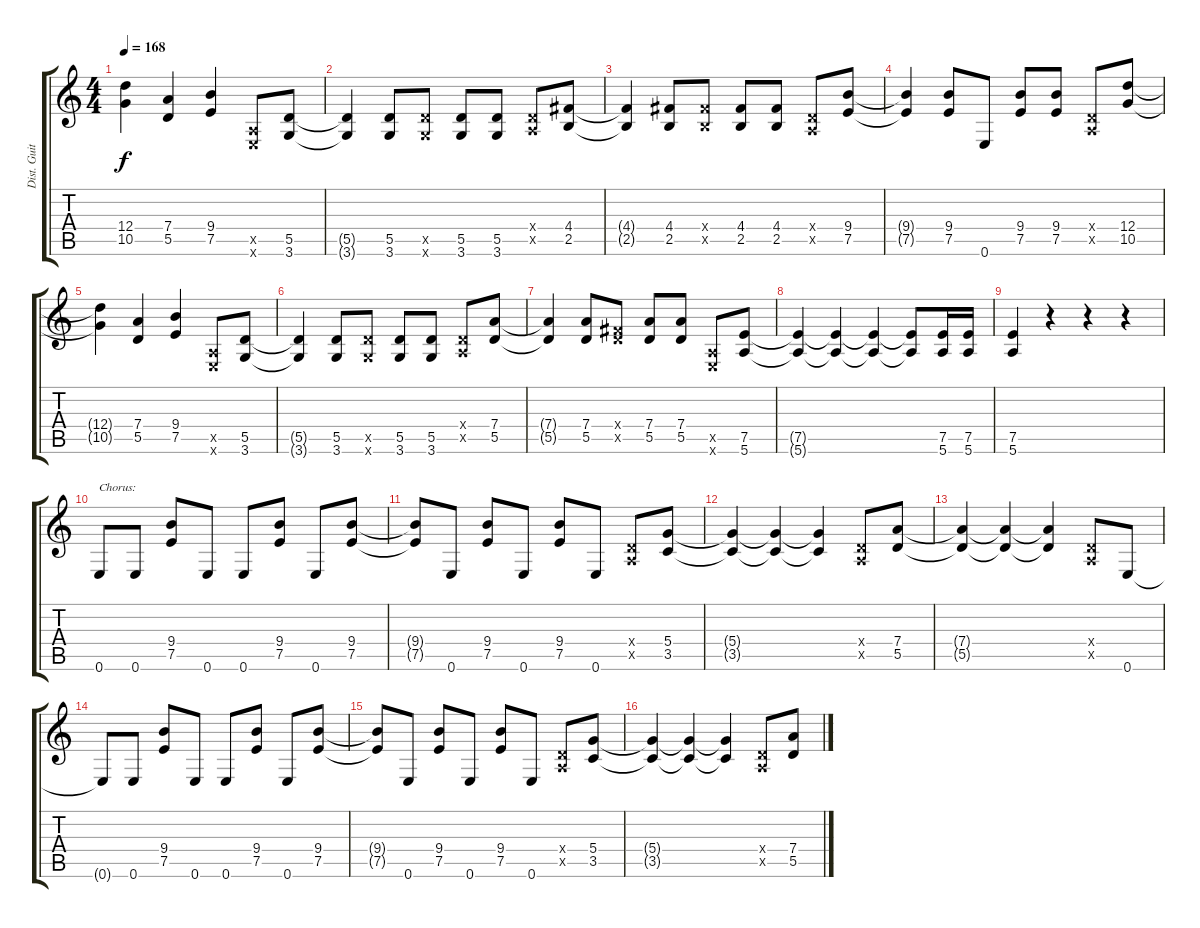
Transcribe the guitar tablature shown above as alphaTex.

\track ("Dist. Guitar 2" "Dist. Guit") {instrument distortionguitar}
\staff {score tabs}
\tuning (E4 B3 G3 D3 A2 E2) {hide}
\ts (4 4)
\tempo 168
\clef g2
\ks c
(12.4{t} 10.5{t}).4{dy f} (7.4 5.5).4 (9.4 7.5).4 (0.5{x} 0.6{x}).8 (5.5 3.6).8 |
(5.5{t} 3.6{t}).4 (5.5 3.6).8 (5.5{x} 3.6{x}).8 (5.5 3.6).8 (5.5 3.6).8 (0.4{x} 0.5{x}).8 (4.4 2.5).8 |
(4.4{t} 2.5{t}).4 (4.4 2.5).8 (4.4{x} 2.5{x}).8 (4.4 2.5).8 (4.4 2.5).8 (0.4{x} 0.5{x}).8 (9.4 7.5).8 |
(9.4{t} 7.5{t}).4 (9.4 7.5).8 0.6.8 (9.4 7.5).8 (9.4 7.5).8 (0.4{x} 0.5{x}).8 (12.4 10.5).8 |
(12.4{t} 10.5{t}).4 (7.4 5.5).4 (9.4 7.5).4 (0.5{x} 0.6{x}).8 (5.5 3.6).8 |
(5.5{t} 3.6{t}).4 (5.5 3.6).8 (5.5{x} 3.6{x}).8 (5.5 3.6).8 (5.5 3.6).8 (0.4{x} 0.5{x}).8 (7.4 5.5).8 |
(7.4{t} 5.5{t}).4 (7.4 5.5).8 (4.4{x} 5.5{x}).8 (7.4 5.5).8 (7.4 5.5).8 (0.5{x} 0.6{x}).8 (7.5 5.6).8 |
(7.5{t} 5.6{t}).4 (7.5{t} 5.6{t}).4 (7.5{t} 5.6{t}).4 (7.5{t} 5.6{t}).8 (7.5 5.6).16 (7.5 5.6).16 |
(7.5 5.6).4 r.4 r.4 r.4 |
0.6.8{txt "Chorus:"} 0.6.8 (9.4 7.5).8 0.6.8 0.6.8 (9.4 7.5).8 0.6.8 (9.4 7.5).8 |
(9.4{t} 7.5{t}).8 0.6.8 (9.4 7.5).8 0.6.8 (9.4 7.5).8 0.6.8 (0.4{x} 0.5{x}).8 (5.4 3.5).8 |
(5.4{t} 3.5{t}).4 (5.4{t} 3.5{t}).4 (5.4{t} 3.5{t}).4 (0.4{x} 0.5{x}).8 (7.4 5.5).8 |
(7.4{t} 5.5{t}).4 (7.4{t} 5.5{t}).4 (7.4{t} 5.5{t}).4 (0.4{x} 0.5{x}).8 0.6.8 |
0.6{t}.8 0.6.8 (9.4 7.5).8 0.6.8 0.6.8 (9.4 7.5).8 0.6.8 (9.4 7.5).8 |
(9.4{t} 7.5{t}).8 0.6.8 (9.4 7.5).8 0.6.8 (9.4 7.5).8 0.6.8 (0.4{x} 0.5{x}).8 (5.4 3.5).8 |
(5.4{t} 3.5{t}).4 (5.4{t} 3.5{t}).4 (5.4{t} 3.5{t}).4 (0.4{x} 0.5{x}).8 (7.4 5.5).8
